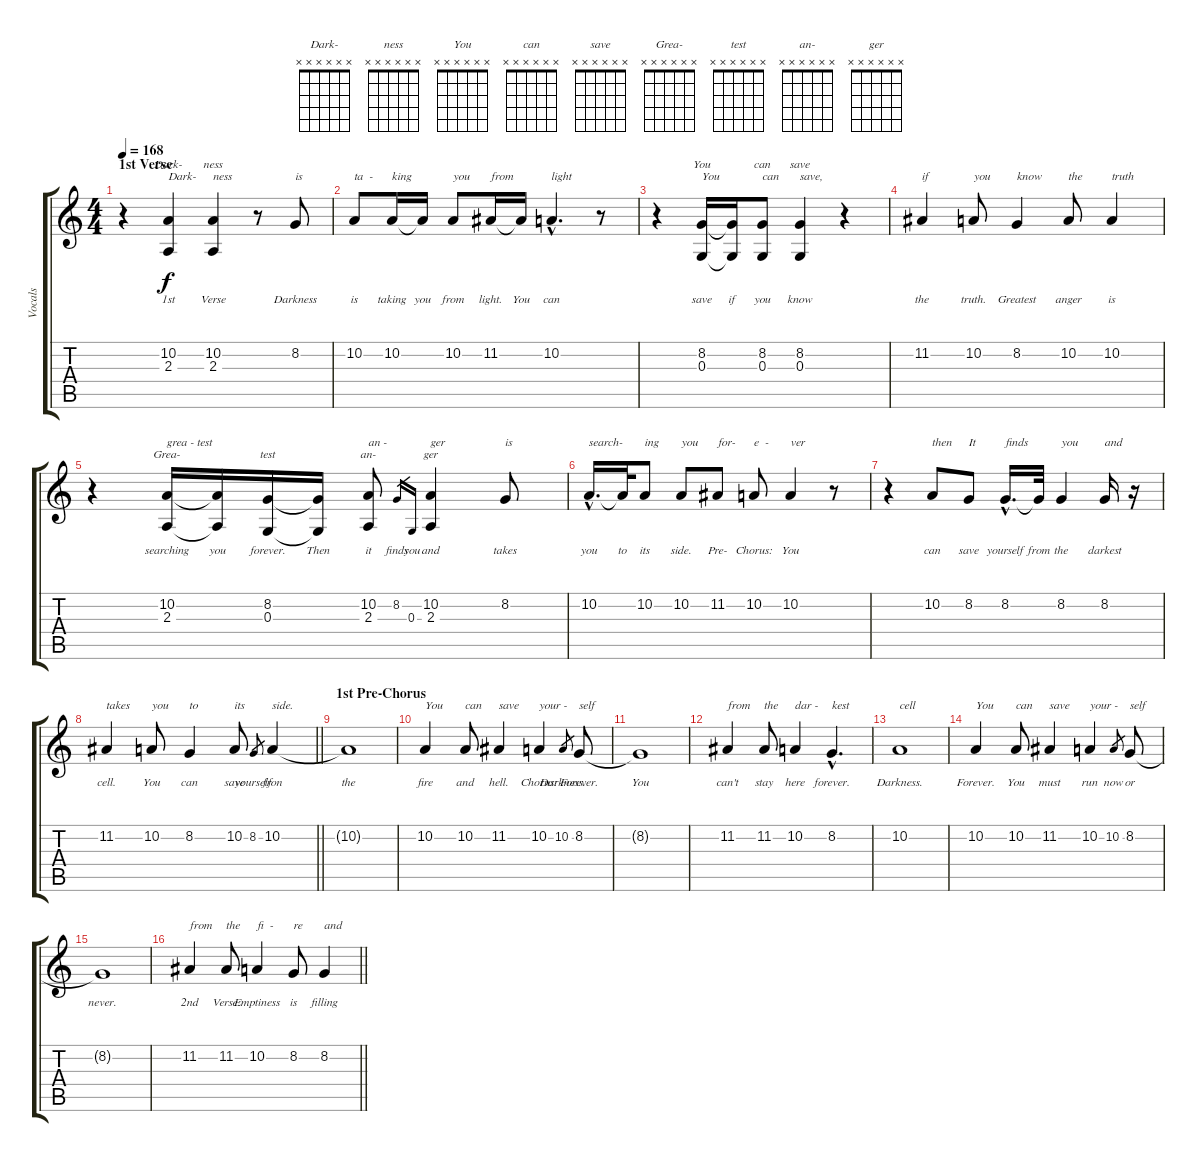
\track ("Vocals" "Vocals") {instrument viola}
\staff {score tabs}
\tuning (E4 B3 G3 D3 A2 D2) {hide}
\chord ("Dark-" x x x x x x) {firstfret 0}
\chord ("ness" x x x x x x) {firstfret 0}
\chord ("You" x x x x x x) {firstfret 0}
\chord ("can" x x x x x x) {firstfret 0}
\chord ("save" x x x x x x) {firstfret 0}
\chord ("Grea-" x x x x x x) {firstfret 0}
\chord ("test" x x x x x x) {firstfret 0}
\chord ("an-" x x x x x x) {firstfret 0}
\chord ("ger" x x x x x x) {firstfret 0}
\ts (4 4)
\section ("" "1st Verse")
\tempo 168
\clef g2
\ks c
r.4{dy f} (10.2 2.3).4{ch "Dark-" txt "Dark-" lyrics (0 "1st") lyrics (1 "") lyrics (2 "") lyrics (3 "") lyrics (4 "")} (10.2 2.3).4{ch "ness" txt "ness" lyrics (0 "Verse") lyrics (1 "") lyrics (2 "") lyrics (3 "") lyrics (4 "")} r.8 8.2.8{txt "is" lyrics (0 "Darkness") lyrics (1 "") lyrics (2 "") lyrics (3 "") lyrics (4 "")} |
10.2.8{txt "ta  -" lyrics (0 "is") lyrics (1 "") lyrics (2 "") lyrics (3 "") lyrics (4 "")} 10.2.16{txt "king" lyrics (0 "taking") lyrics (1 "") lyrics (2 "") lyrics (3 "") lyrics (4 "")} 10.2{t}.16{lyrics (0 "you") lyrics (1 "") lyrics (2 "") lyrics (3 "") lyrics (4 "")} 10.2.8{txt "you" lyrics (0 "from") lyrics (1 "") lyrics (2 "") lyrics (3 "") lyrics (4 "")} 11.2.16{txt "from" lyrics (0 "light.") lyrics (1 "") lyrics (2 "") lyrics (3 "") lyrics (4 "")} 11.2{t}.16{lyrics (0 "You") lyrics (1 "") lyrics (2 "") lyrics (3 "") lyrics (4 "")} 10.2{hac}.4{d txt "light" lyrics (0 "can") lyrics (1 "") lyrics (2 "") lyrics (3 "") lyrics (4 "")} r.8 |
r.4 (8.2 0.3).16{ch "You" txt "You" lyrics (0 "save") lyrics (1 "") lyrics (2 "") lyrics (3 "") lyrics (4 "")} (8.2{t} 0.3{t}).16{lyrics (0 "if") lyrics (1 "") lyrics (2 "") lyrics (3 "") lyrics (4 "")} (8.2 0.3).8{ch "can" txt "can" lyrics (0 "you") lyrics (1 "") lyrics (2 "") lyrics (3 "") lyrics (4 "")} (8.2 0.3).4{ch "save" txt "save," lyrics (0 "know") lyrics (1 "") lyrics (2 "") lyrics (3 "") lyrics (4 "")} r.4 |
11.2.4{txt "if" lyrics (0 "the") lyrics (1 "") lyrics (2 "") lyrics (3 "") lyrics (4 "")} 10.2.8{txt "you" lyrics (0 "truth.") lyrics (1 "") lyrics (2 "") lyrics (3 "") lyrics (4 "")} 8.2.4{txt "know" lyrics (0 "Greatest") lyrics (1 "") lyrics (2 "") lyrics (3 "") lyrics (4 "")} 10.2.8{txt "the" lyrics (0 "anger") lyrics (1 "") lyrics (2 "") lyrics (3 "") lyrics (4 "")} 10.2.4{txt "truth" lyrics (0 "is") lyrics (1 "") lyrics (2 "") lyrics (3 "") lyrics (4 "")} |
r.4 (10.2 2.3).16{ch "Grea-" txt "grea - test" lyrics (0 "searching") lyrics (1 "") lyrics (2 "") lyrics (3 "") lyrics (4 "")} (10.2{t} 2.3{t}).16{lyrics (0 "you") lyrics (1 "") lyrics (2 "") lyrics (3 "") lyrics (4 "")} (8.2 0.3).16{ch "test" lyrics (0 "forever.") lyrics (1 "") lyrics (2 "") lyrics (3 "") lyrics (4 "")} (8.2{t} 0.3{t}).16{lyrics (0 "Then") lyrics (1 "") lyrics (2 "") lyrics (3 "") lyrics (4 "")} (10.2 2.3).8{ch "an-" txt "an -" lyrics (0 "it") lyrics (1 "") lyrics (2 "") lyrics (3 "") lyrics (4 "")} 8.2.16{lyrics (0 "finds") lyrics (1 "") lyrics (2 "") lyrics (3 "") lyrics (4 "") gr} 0.3.16{lyrics (0 "you") lyrics (1 "") lyrics (2 "") lyrics (3 "") lyrics (4 "") gr} (10.2 2.3).4{ch "ger" txt "ger" lyrics (0 "and") lyrics (1 "") lyrics (2 "") lyrics (3 "") lyrics (4 "")} 8.2.8{txt "is" lyrics (0 "takes") lyrics (1 "") lyrics (2 "") lyrics (3 "") lyrics (4 "")} |
10.2{hac}.16{d txt "search-" lyrics (0 "you") lyrics (1 "") lyrics (2 "") lyrics (3 "") lyrics (4 "")} 10.2{t}.32{lyrics (0 "to") lyrics (1 "") lyrics (2 "") lyrics (3 "") lyrics (4 "")} 10.2.8{txt "ing" lyrics (0 "its") lyrics (1 "") lyrics (2 "") lyrics (3 "") lyrics (4 "")} 10.2.8{txt "you" lyrics (0 "side.") lyrics (1 "") lyrics (2 "") lyrics (3 "") lyrics (4 "")} 11.2.8{txt "for-" lyrics (0 "Pre-") lyrics (1 "") lyrics (2 "") lyrics (3 "") lyrics (4 "")} 10.2.8{txt "e  -" lyrics (0 "Chorus:") lyrics (1 "") lyrics (2 "") lyrics (3 "") lyrics (4 "")} 10.2.4{txt "ver" lyrics (0 "You") lyrics (1 "") lyrics (2 "") lyrics (3 "") lyrics (4 "")} r.8 |
r.4 10.2.8{txt "then" lyrics (0 "can") lyrics (1 "") lyrics (2 "") lyrics (3 "") lyrics (4 "")} 8.2.8{txt "It" lyrics (0 "save") lyrics (1 "") lyrics (2 "") lyrics (3 "") lyrics (4 "")} 8.2{hac}.16{d txt "finds" lyrics (0 "yourself") lyrics (1 "") lyrics (2 "") lyrics (3 "") lyrics (4 "")} 8.2{t}.32{lyrics (0 "from") lyrics (1 "") lyrics (2 "") lyrics (3 "") lyrics (4 "")} 8.2.4{txt "you" lyrics (0 "the") lyrics (1 "") lyrics (2 "") lyrics (3 "") lyrics (4 "")} 8.2.16{txt "and" lyrics (0 "darkest") lyrics (1 "") lyrics (2 "") lyrics (3 "") lyrics (4 "")} r.16 |
\barLineRight lightlight
11.2.4{txt "takes" lyrics (0 "cell.") lyrics (1 "") lyrics (2 "") lyrics (3 "") lyrics (4 "")} 10.2.8{txt "you" lyrics (0 "You") lyrics (1 "") lyrics (2 "") lyrics (3 "") lyrics (4 "")} 8.2.4{txt "to" lyrics (0 "can") lyrics (1 "") lyrics (2 "") lyrics (3 "") lyrics (4 "")} 10.2.8{txt "its" lyrics (0 "save") lyrics (1 "") lyrics (2 "") lyrics (3 "") lyrics (4 "")} 8.2.8{lyrics (0 "yourself") lyrics (1 "") lyrics (2 "") lyrics (3 "") lyrics (4 "") gr} 10.2.4{txt "side." lyrics (0 "fron") lyrics (1 "") lyrics (2 "") lyrics (3 "") lyrics (4 "")} |
\section ("" "1st Pre-Chorus")
10.2{t}.1{lyrics (0 "the") lyrics (1 "") lyrics (2 "") lyrics (3 "") lyrics (4 "")} |
10.2.4{txt "You" lyrics (0 "fire") lyrics (1 "") lyrics (2 "") lyrics (3 "") lyrics (4 "")} 10.2.8{txt "can" lyrics (0 "and") lyrics (1 "") lyrics (2 "") lyrics (3 "") lyrics (4 "")} 11.2.4{txt "save" lyrics (0 "hell.") lyrics (1 "") lyrics (2 "") lyrics (3 "") lyrics (4 "")} 10.2.4{txt "your -" lyrics (0 "Chorus:") lyrics (1 "") lyrics (2 "") lyrics (3 "") lyrics (4 "")} 10.2.8{lyrics (0 "Darkness.") lyrics (1 "") lyrics (2 "") lyrics (3 "") lyrics (4 "") gr} 8.2.8{txt "self" lyrics (0 "Forever.") lyrics (1 "") lyrics (2 "") lyrics (3 "") lyrics (4 "")} |
8.2{t}.1{lyrics (0 "You") lyrics (1 "") lyrics (2 "") lyrics (3 "") lyrics (4 "")} |
11.2.4{txt "from" lyrics (0 "can't") lyrics (1 "") lyrics (2 "") lyrics (3 "") lyrics (4 "")} 11.2.8{txt "the" lyrics (0 "stay") lyrics (1 "") lyrics (2 "") lyrics (3 "") lyrics (4 "")} 10.2.4{txt "dar -" lyrics (0 "here") lyrics (1 "") lyrics (2 "") lyrics (3 "") lyrics (4 "")} 8.2{hac}.4{d txt "kest" lyrics (0 "forever.") lyrics (1 "") lyrics (2 "") lyrics (3 "") lyrics (4 "")} |
10.2.1{txt "cell" lyrics (0 "Darkness.") lyrics (1 "") lyrics (2 "") lyrics (3 "") lyrics (4 "")} |
10.2.4{txt "You" lyrics (0 "Forever.") lyrics (1 "") lyrics (2 "") lyrics (3 "") lyrics (4 "")} 10.2.8{txt "can" lyrics (0 "You") lyrics (1 "") lyrics (2 "") lyrics (3 "") lyrics (4 "")} 11.2.4{txt "save" lyrics (0 "must") lyrics (1 "") lyrics (2 "") lyrics (3 "") lyrics (4 "")} 10.2.4{txt "your -" lyrics (0 "run") lyrics (1 "") lyrics (2 "") lyrics (3 "") lyrics (4 "")} 10.2.8{lyrics (0 "now") lyrics (1 "") lyrics (2 "") lyrics (3 "") lyrics (4 "") gr} 8.2.8{txt "self" lyrics (0 "or") lyrics (1 "") lyrics (2 "") lyrics (3 "") lyrics (4 "")} |
8.2{t}.1{lyrics (0 "never.") lyrics (1 "") lyrics (2 "") lyrics (3 "") lyrics (4 "")} |
\barLineRight lightlight
11.2.4{txt "from" lyrics (0 "2nd") lyrics (1 "") lyrics (2 "") lyrics (3 "") lyrics (4 "")} 11.2.8{txt "the" lyrics (0 "Verse:") lyrics (1 "") lyrics (2 "") lyrics (3 "") lyrics (4 "")} 10.2.4{txt "fi  -" lyrics (0 "Emptiness") lyrics (1 "") lyrics (2 "") lyrics (3 "") lyrics (4 "")} 8.2.8{txt "re" lyrics (0 "is") lyrics (1 "") lyrics (2 "") lyrics (3 "") lyrics (4 "")} 8.2.4{txt "and" lyrics (0 "filling") lyrics (1 "") lyrics (2 "") lyrics (3 "") lyrics (4 "")}
